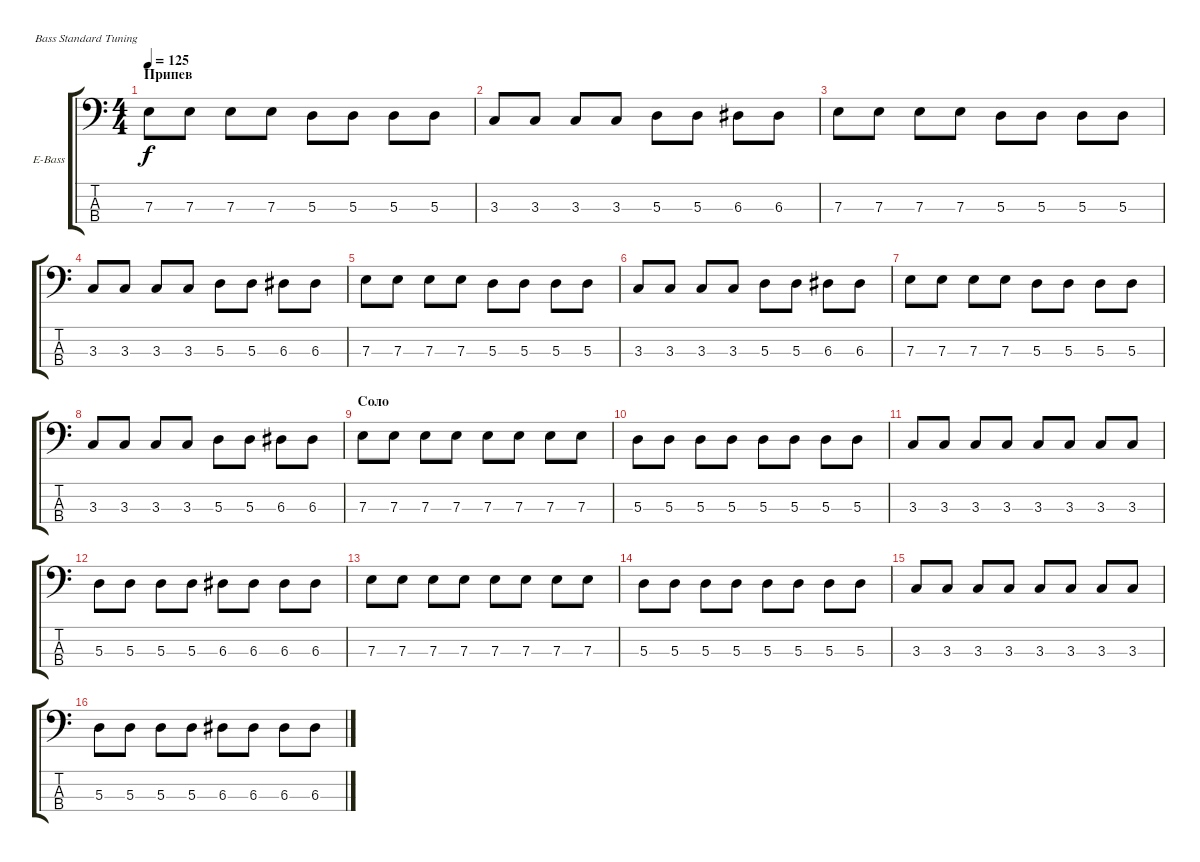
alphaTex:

\defaultSystemsLayout 4
\bracketExtendMode groupsimilarinstruments
\firstSystemTrackNameOrientation horizontal
\otherSystemsTrackNameOrientation horizontal
\track ("Electric Bass" "E-Bass") {instrument electricbassfinger}
\staff {score tabs}
\tuning (G2 D2 A1 E1)
\ts (4 4)
\section ("" "Припев")
\tempo 125
\clef f4
\ks c
7.3.8{dy f} 7.3.8 7.3.8 7.3.8 5.3.8 5.3.8 5.3.8 5.3.8 |
3.3.8 3.3.8 3.3.8 3.3.8 5.3.8 5.3.8 6.3.8 6.3.8 |
7.3.8 7.3.8 7.3.8 7.3.8 5.3.8 5.3.8 5.3.8 5.3.8 |
3.3.8 3.3.8 3.3.8 3.3.8 5.3.8 5.3.8 6.3.8 6.3.8 |
7.3.8 7.3.8 7.3.8 7.3.8 5.3.8 5.3.8 5.3.8 5.3.8 |
3.3.8 3.3.8 3.3.8 3.3.8 5.3.8 5.3.8 6.3.8 6.3.8 |
7.3.8 7.3.8 7.3.8 7.3.8 5.3.8 5.3.8 5.3.8 5.3.8 |
3.3.8 3.3.8 3.3.8 3.3.8 5.3.8 5.3.8 6.3.8 6.3.8 |
\section ("" "Соло")
7.3.8 7.3.8 7.3.8 7.3.8 7.3.8 7.3.8 7.3.8 7.3.8 |
5.3.8 5.3.8 5.3.8 5.3.8 5.3.8 5.3.8 5.3.8 5.3.8 |
3.3.8 3.3.8 3.3.8 3.3.8 3.3.8 3.3.8 3.3.8 3.3.8 |
5.3.8 5.3.8 5.3.8 5.3.8 6.3.8 6.3.8 6.3.8 6.3.8 |
7.3.8 7.3.8 7.3.8 7.3.8 7.3.8 7.3.8 7.3.8 7.3.8 |
5.3.8 5.3.8 5.3.8 5.3.8 5.3.8 5.3.8 5.3.8 5.3.8 |
3.3.8 3.3.8 3.3.8 3.3.8 3.3.8 3.3.8 3.3.8 3.3.8 |
5.3.8 5.3.8 5.3.8 5.3.8 6.3.8 6.3.8 6.3.8 6.3.8
